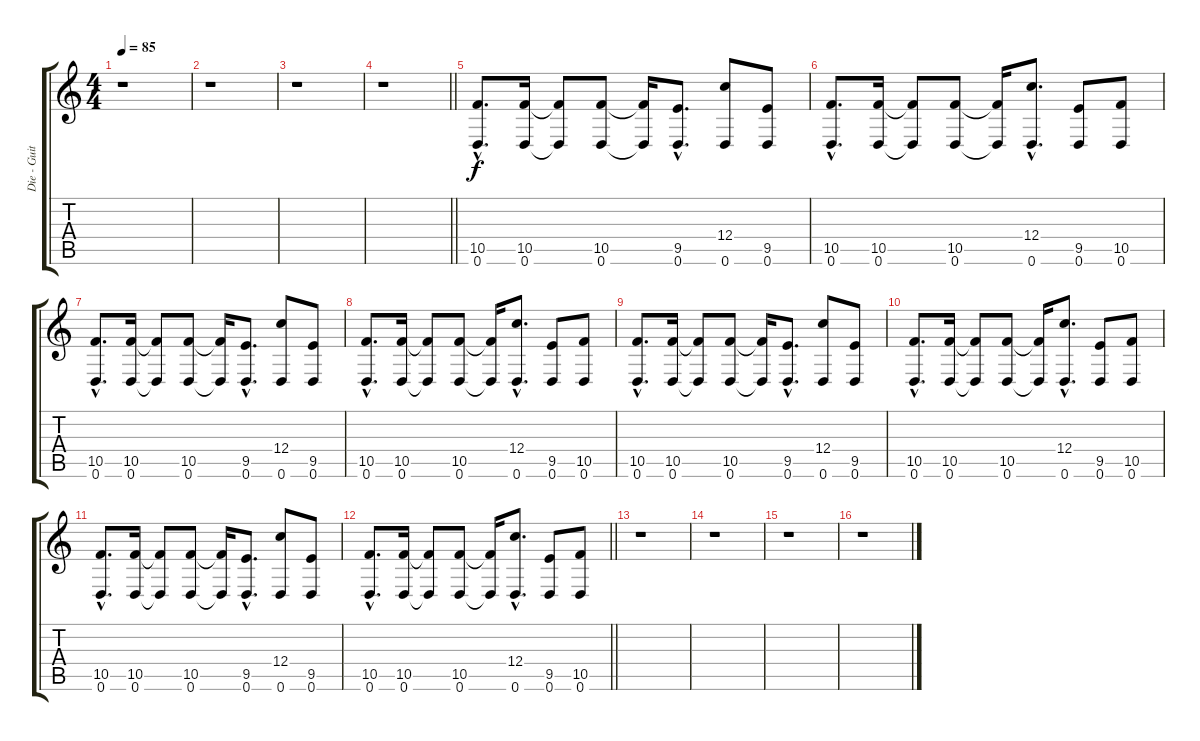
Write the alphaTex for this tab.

\track ("Die - Guitar 2" "Die - Guit") {instrument overdrivenguitar}
\staff {score tabs}
\tuning (D4 A3 F3 C3 G2 D2) {hide}
\ts (4 4)
\tempo 85
\clef g2
\ks c
r.1{dy f instrument overdrivenguitar} |
r.1 |
r.1 |
\barLineRight lightlight
r.1 |
(10.5{hac} 0.6{hac}).8{d} (10.5 0.6).16 (10.5{t} 0.6{t}).8 (10.5 0.6).8 (10.5{t} 0.6{t}).16 (9.5{hac} 0.6{hac}).8{d} (12.4 0.6).8 (9.5 0.6).8 |
(10.5{hac} 0.6{hac}).8{d} (10.5 0.6).16 (10.5{t} 0.6{t}).8 (10.5 0.6).8 (10.5{t} 0.6{t}).16 (12.4{hac} 0.6{hac}).8{d} (9.5 0.6).8 (10.5 0.6).8 |
(10.5{hac} 0.6{hac}).8{d} (10.5 0.6).16 (10.5{t} 0.6{t}).8 (10.5 0.6).8 (10.5{t} 0.6{t}).16 (9.5{hac} 0.6{hac}).8{d} (12.4 0.6).8 (9.5 0.6).8 |
(10.5{hac} 0.6{hac}).8{d} (10.5 0.6).16 (10.5{t} 0.6{t}).8 (10.5 0.6).8 (10.5{t} 0.6{t}).16 (12.4{hac} 0.6{hac}).8{d} (9.5 0.6).8 (10.5 0.6).8 |
(10.5{hac} 0.6{hac}).8{d} (10.5 0.6).16 (10.5{t} 0.6{t}).8 (10.5 0.6).8 (10.5{t} 0.6{t}).16 (9.5{hac} 0.6{hac}).8{d} (12.4 0.6).8 (9.5 0.6).8 |
(10.5{hac} 0.6{hac}).8{d} (10.5 0.6).16 (10.5{t} 0.6{t}).8 (10.5 0.6).8 (10.5{t} 0.6{t}).16 (12.4{hac} 0.6{hac}).8{d} (9.5 0.6).8 (10.5 0.6).8 |
(10.5{hac} 0.6{hac}).8{d} (10.5 0.6).16 (10.5{t} 0.6{t}).8 (10.5 0.6).8 (10.5{t} 0.6{t}).16 (9.5{hac} 0.6{hac}).8{d} (12.4 0.6).8 (9.5 0.6).8 |
\barLineRight lightlight
(10.5{hac} 0.6{hac}).8{d} (10.5 0.6).16 (10.5{t} 0.6{t}).8 (10.5 0.6).8 (10.5{t} 0.6{t}).16 (12.4{hac} 0.6{hac}).8{d} (9.5 0.6).8 (10.5 0.6).8 |
r.1 |
r.1 |
r.1 |
r.1
